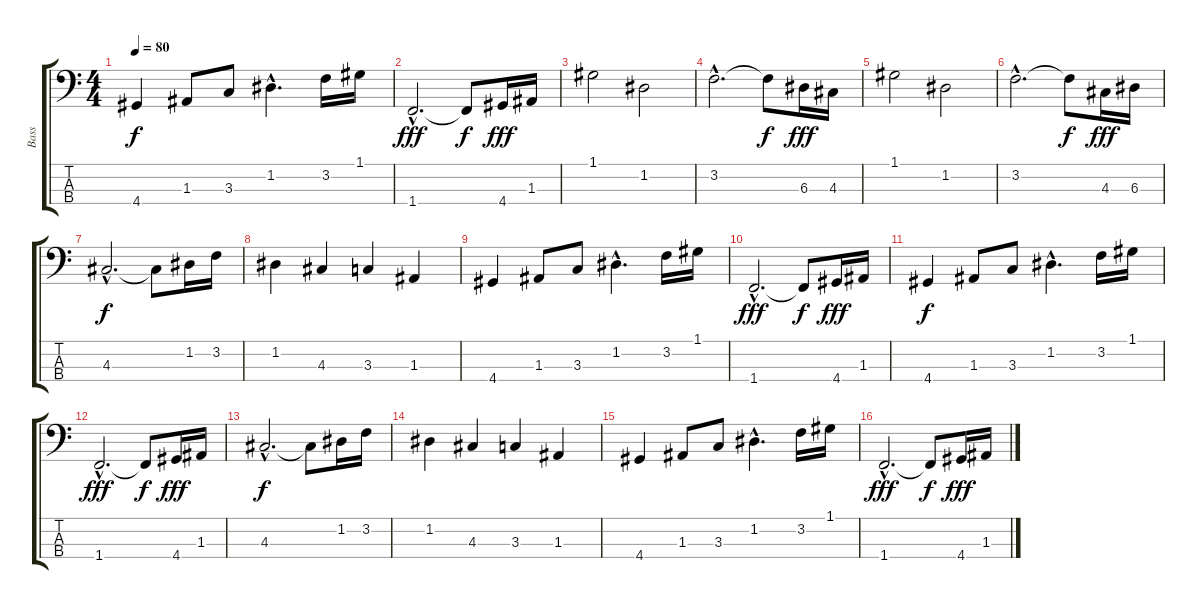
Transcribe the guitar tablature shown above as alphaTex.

\track ("Bass" "Bass") {instrument electricbassfinger}
\staff {score tabs}
\tuning (G2 D2 A1 E1) {hide}
\ts (4 4)
\tempo 80
\clef f4
\ks c
4.4.4{dy f} 1.3.8 3.3.8 1.2{hac}.4{d} 3.2.16 1.1.16 |
1.4{hac}.2{d dy fff} 1.4{t}.8{dy f} 4.4.16{dy fff} 1.3.16 |
1.1.2 1.2.2 |
3.2{hac}.2{d} 3.2{t}.8{dy f} 6.3.16{dy fff} 4.3.16 |
1.1.2 1.2.2 |
3.2{hac}.2{d} 3.2{t}.8{dy f} 4.3.16{dy fff} 6.3.16 |
4.3{hac}.2{d dy f} 4.3{t}.8 1.2.16 3.2.16 |
1.2.4 4.3.4 3.3.4 1.3.4 |
4.4.4 1.3.8 3.3.8 1.2{hac}.4{d} 3.2.16 1.1.16 |
1.4{hac}.2{d dy fff} 1.4{t}.8{dy f} 4.4.16{dy fff} 1.3.16 |
4.4.4{dy f} 1.3.8 3.3.8 1.2{hac}.4{d} 3.2.16 1.1.16 |
1.4{hac}.2{d dy fff} 1.4{t}.8{dy f} 4.4.16{dy fff} 1.3.16 |
4.3{hac}.2{d dy f} 4.3{t}.8 1.2.16 3.2.16 |
1.2.4 4.3.4 3.3.4 1.3.4 |
4.4.4 1.3.8 3.3.8 1.2{hac}.4{d} 3.2.16 1.1.16 |
1.4{hac}.2{d dy fff} 1.4{t}.8{dy f} 4.4.16{dy fff} 1.3.16
